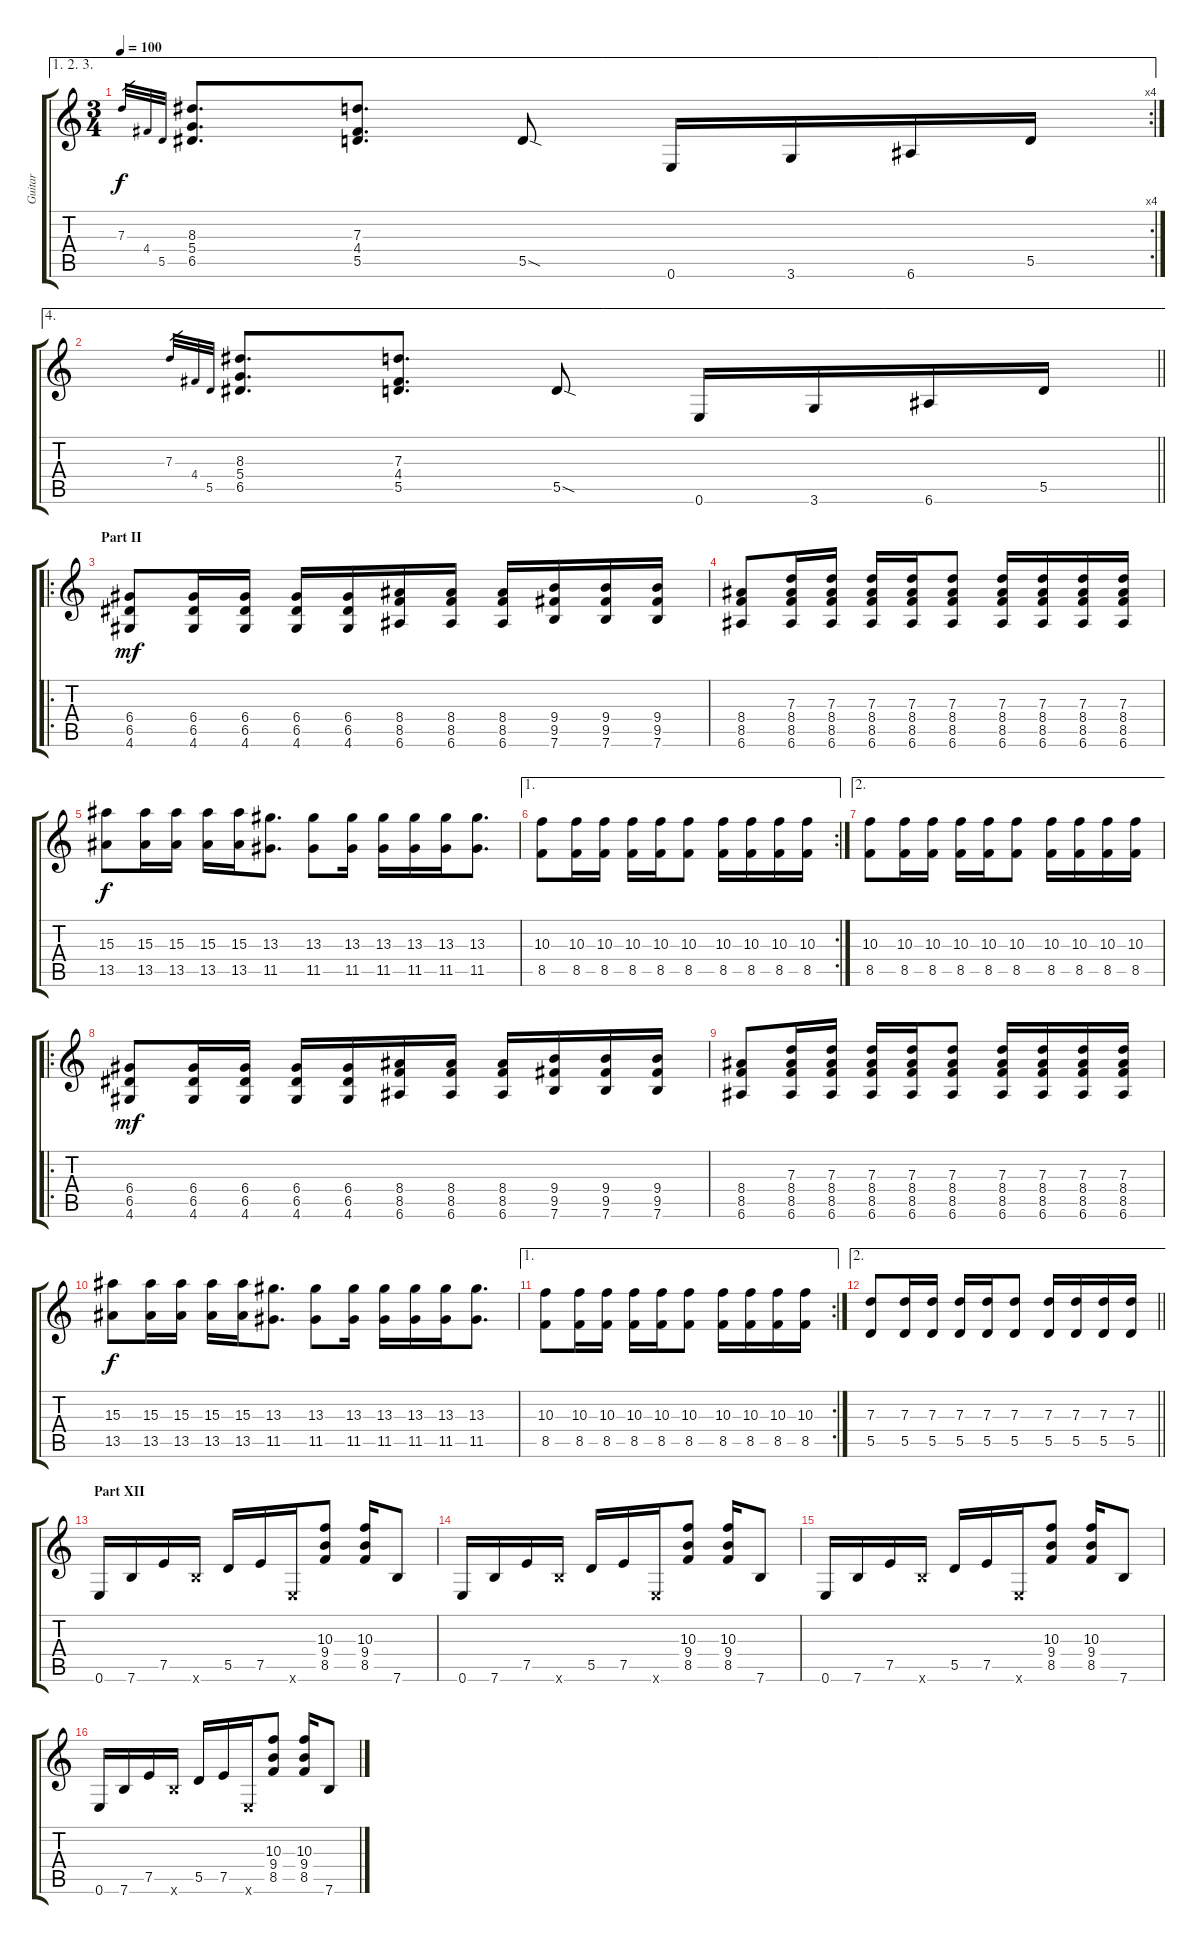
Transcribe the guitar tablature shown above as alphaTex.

\track ("Guitar" "Guitar") {instrument distortionguitar}
\staff {score tabs}
\tuning (E4 B3 G3 D3 A2 E2) {hide}
\ae (1 2 3)
\rc 4
\ts (3 4)
\tempo 100
\clef g2
\ks c
7.3.32{gr dy f} 4.4.32{gr} 5.5.32{gr} (8.3 5.4 6.5).8{d} (7.3 4.4 5.5).8{d} 5.5{sod}.8 0.6.16 3.6.16 6.6.16 5.5.16 |
\ae 4
\barLineRight lightlight
7.3.32{gr} 4.4.32{gr} 5.5.32{gr} (8.3 5.4 6.5).8{d} (7.3 4.4 5.5).8{d} 5.5{sod}.8 0.6.16 3.6.16 6.6.16 5.5.16 |
\ro
\section ("" "Part II")
(6.4 6.5 4.6).8{dy mf} (6.4 6.5 4.6).16 (6.4 6.5 4.6).16 (6.4 6.5 4.6).16 (6.4 6.5 4.6).16 (8.4 8.5 6.6).16 (8.4 8.5 6.6).16 (8.4 8.5 6.6).16 (9.4 9.5 7.6).16 (9.4 9.5 7.6).16 (9.4 9.5 7.6).16 |
(8.4 8.5 6.6).8 (7.3 8.4 8.5 6.6).16 (7.3 8.4 8.5 6.6).16 (7.3 8.4 8.5 6.6).16 (7.3 8.4 8.5 6.6).16 (7.3 8.4 8.5 6.6).8 (7.3 8.4 8.5 6.6).16 (7.3 8.4 8.5 6.6).16 (7.3 8.4 8.5 6.6).16 (7.3 8.4 8.5 6.6).16 |
(15.3 13.5).8{dy f} (15.3 13.5).16 (15.3 13.5).16 (15.3 13.5).16 (15.3 13.5).16 (13.3 11.5).8{d} (13.3 11.5).8 (13.3 11.5).16 (13.3 11.5).16 (13.3 11.5).16 (13.3 11.5).16 (13.3 11.5).8{d} |
\ae 1
\rc 2
(10.3 8.5).8 (10.3 8.5).16 (10.3 8.5).16 (10.3 8.5).16 (10.3 8.5).16 (10.3 8.5).8 (10.3 8.5).16 (10.3 8.5).16 (10.3 8.5).16 (10.3 8.5).16 |
\ae 2
(10.3 8.5).8 (10.3 8.5).16 (10.3 8.5).16 (10.3 8.5).16 (10.3 8.5).16 (10.3 8.5).8 (10.3 8.5).16 (10.3 8.5).16 (10.3 8.5).16 (10.3 8.5).16 |
\ro
(6.4 6.5 4.6).8{dy mf} (6.4 6.5 4.6).16 (6.4 6.5 4.6).16 (6.4 6.5 4.6).16 (6.4 6.5 4.6).16 (8.4 8.5 6.6).16 (8.4 8.5 6.6).16 (8.4 8.5 6.6).16 (9.4 9.5 7.6).16 (9.4 9.5 7.6).16 (9.4 9.5 7.6).16 |
(8.4 8.5 6.6).8 (7.3 8.4 8.5 6.6).16 (7.3 8.4 8.5 6.6).16 (7.3 8.4 8.5 6.6).16 (7.3 8.4 8.5 6.6).16 (7.3 8.4 8.5 6.6).8 (7.3 8.4 8.5 6.6).16 (7.3 8.4 8.5 6.6).16 (7.3 8.4 8.5 6.6).16 (7.3 8.4 8.5 6.6).16 |
(15.3 13.5).8{dy f} (15.3 13.5).16 (15.3 13.5).16 (15.3 13.5).16 (15.3 13.5).16 (13.3 11.5).8{d} (13.3 11.5).8 (13.3 11.5).16 (13.3 11.5).16 (13.3 11.5).16 (13.3 11.5).16 (13.3 11.5).8{d} |
\ae 1
\rc 2
(10.3 8.5).8 (10.3 8.5).16 (10.3 8.5).16 (10.3 8.5).16 (10.3 8.5).16 (10.3 8.5).8 (10.3 8.5).16 (10.3 8.5).16 (10.3 8.5).16 (10.3 8.5).16 |
\ae 2
\barLineRight lightlight
(7.3 5.5).8 (7.3 5.5).16 (7.3 5.5).16 (7.3 5.5).16 (7.3 5.5).16 (7.3 5.5).8 (7.3 5.5).16 (7.3 5.5).16 (7.3 5.5).16 (7.3 5.5).16 |
\section ("" "Part XII")
0.6.16 7.6.16 7.5.16 7.6{x}.16 5.5.16 7.5.16 0.6{x}.16 (10.3 9.4 8.5).8 (10.3 9.4 8.5).16 7.6.8 |
0.6.16 7.6.16 7.5.16 7.6{x}.16 5.5.16 7.5.16 0.6{x}.16 (10.3 9.4 8.5).8 (10.3 9.4 8.5).16 7.6.8 |
0.6.16 7.6.16 7.5.16 7.6{x}.16 5.5.16 7.5.16 0.6{x}.16 (10.3 9.4 8.5).8 (10.3 9.4 8.5).16 7.6.8 |
0.6.16 7.6.16 7.5.16 7.6{x}.16 5.5.16 7.5.16 0.6{x}.16 (10.3 9.4 8.5).8 (10.3 9.4 8.5).16 7.6.8
